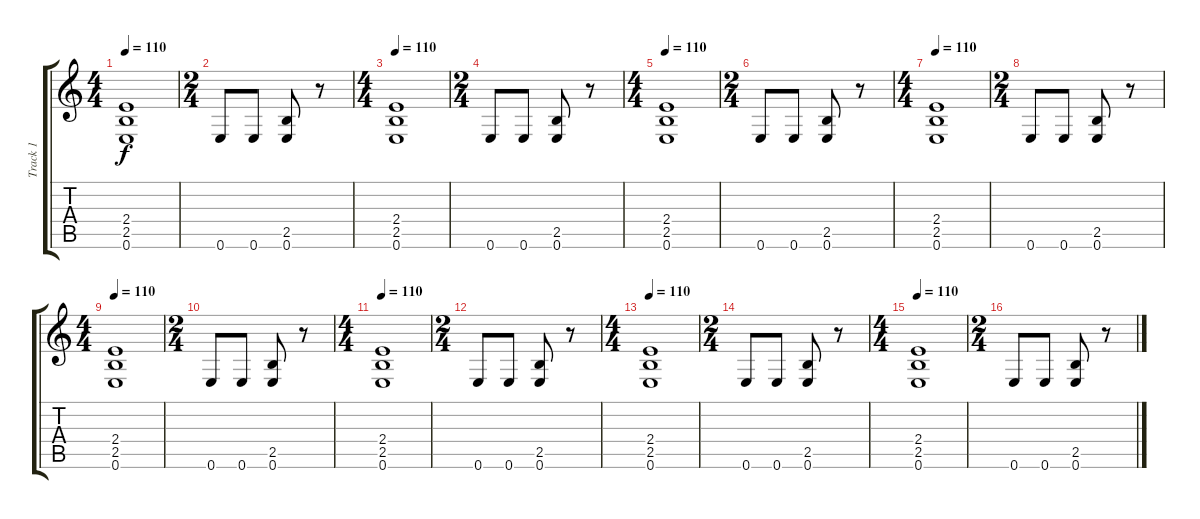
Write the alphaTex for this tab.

\track ("Track 1" "Track 1") {instrument acousticguitarsteel}
\staff {score tabs}
\tuning (E4 B3 G3 D3 A2 E2) {hide}
\ts (4 4)
\tempo 110
\clef g2
\ks c
(2.4 2.5 0.6).1{dy f} |
\ts (2 4)
0.6.8 0.6.8 (2.5 0.6).8 r.8 |
\ts (4 4)
\tempo 110
(2.4 2.5 0.6).1 |
\ts (2 4)
0.6.8 0.6.8 (2.5 0.6).8 r.8 |
\ts (4 4)
\tempo 110
(2.4 2.5 0.6).1 |
\ts (2 4)
0.6.8 0.6.8 (2.5 0.6).8 r.8 |
\ts (4 4)
\tempo 110
(2.4 2.5 0.6).1 |
\ts (2 4)
0.6.8 0.6.8 (2.5 0.6).8 r.8 |
\ts (4 4)
\tempo 110
(2.4 2.5 0.6).1 |
\ts (2 4)
0.6.8 0.6.8 (2.5 0.6).8 r.8 |
\ts (4 4)
\tempo 110
(2.4 2.5 0.6).1 |
\ts (2 4)
0.6.8 0.6.8 (2.5 0.6).8 r.8 |
\ts (4 4)
\tempo 105
\tempo 110
(2.4 2.5 0.6).1 |
\ts (2 4)
0.6.8 0.6.8 (2.5 0.6).8 r.8 |
\ts (4 4)
\tempo 110
(2.4 2.5 0.6).1 |
\ts (2 4)
0.6.8 0.6.8 (2.5 0.6).8 r.8
